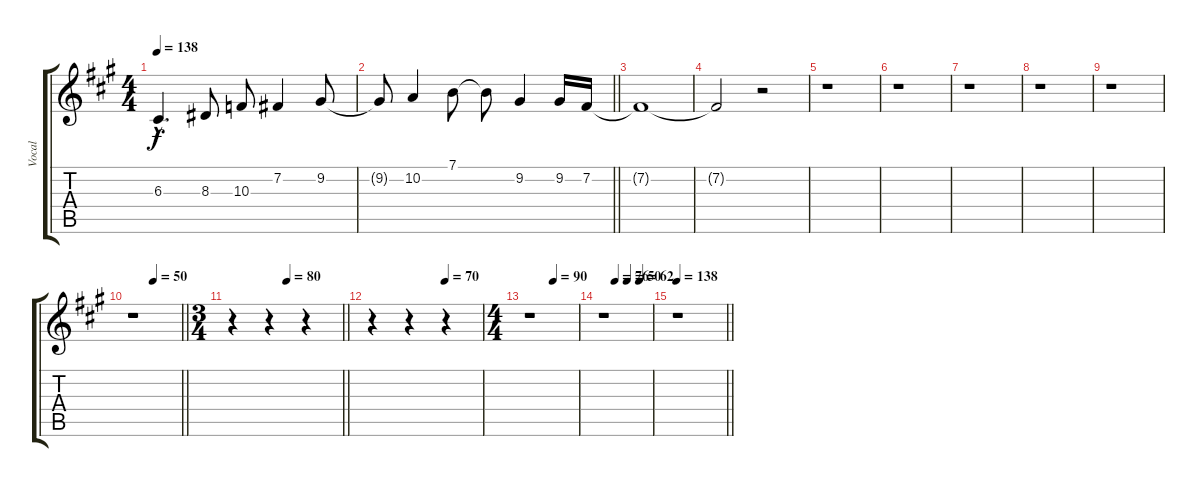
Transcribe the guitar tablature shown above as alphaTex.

\track ("Vocal" "Vocal") {instrument flute}
\staff {score tabs}
\tuning (E4 B3 G3 D3 A2 E2) {hide}
\ts (4 4)
\tempo 138
\clef g2
\ks a
6.3{hac}.4{d dy f} 8.3.8 10.3.8 7.2.4 9.2.8 |
\barLineRight lightlight
9.2{t}.8 10.2.4 7.1.8 7.1{t}.8 9.2.4 9.2.16 7.2.16 |
7.2{t}.1 |
7.2{t}.2 r.2 |
r.1 |
r.1 |
r.1 |
r.1 |
r.1 |
\tempo (50 0.4375)
\barLineRight lightlight
r.1 |
\ts (3 4)
\tempo (80 0.5)
\barLineRight lightlight
r.4 r.4 r.4 |
\tempo (70 0.6666666666666666)
r.4 r.4 r.4 |
\ts (4 4)
\tempo (90 0.5)
r.1 |
\tempo (76 0.25)
\tempo (50 0.5)
\tempo (62 0.75)
r.1 |
\tempo 138
\barLineRight lightlight
r.1
